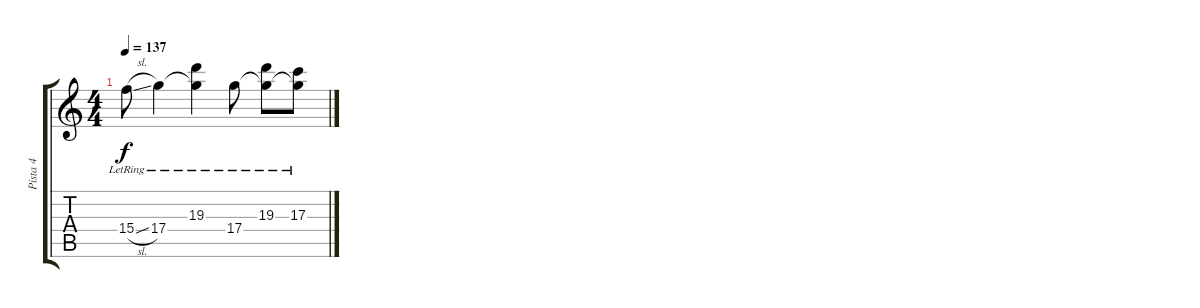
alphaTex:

\track ("Pista 4" "Pista 4") {instrument electricguitarjazz}
\staff {score tabs}
\tuning (E4 B3 G3 D3 A2 E2) {hide}
\ts (4 4)
\tempo 137
\clef g2
\ks c
15.4{sl lr}.8{dy f} 17.4{lr}.4 (19.3{lr} 17.4{t}).4 17.4{lr}.8 (19.3{lr} 17.4{t}).8 (17.3{lr} 17.4{t}).8
